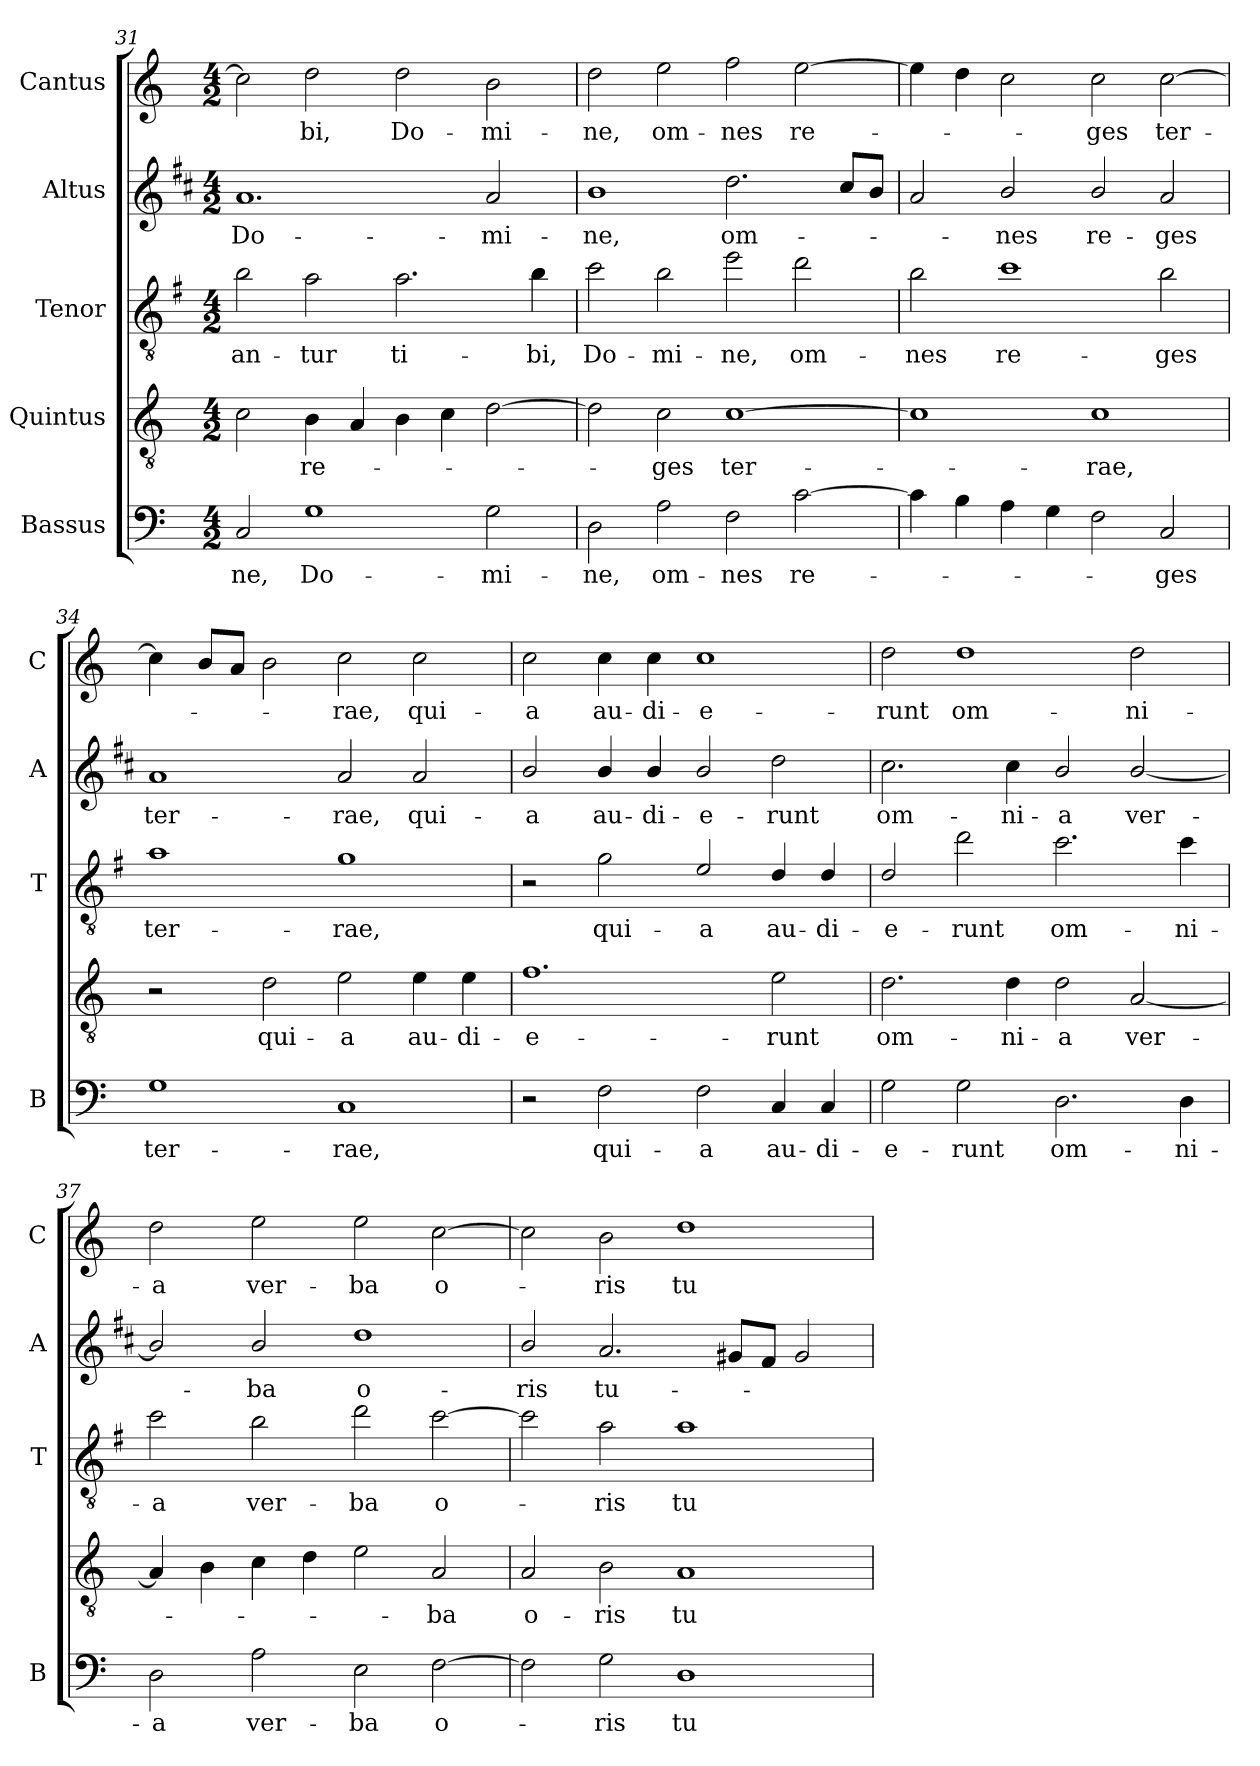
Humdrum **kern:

**kern	**text	**kern	**text	**kern	**text	**kern	**text	**kern	**text
*part5	*part5	*part4	*part4	*part3	*part3	*part2	*part2	*part1	*part1
*staff5	*staff5	*staff4	*staff4	*staff3	*staff3	*staff2	*staff2	*staff1	*staff1
*I"Bassus	*	*I"Quintus	*	*I"Tenor	*	*I"Altus	*	*I"Cantus	*
*I'B	*	*	*	*I'T	*	*I'A	*	*I'C	*
*clefF4	*	*clefGv2	*	*clefGv2	*	*clefG2	*	*clefG2	*
*	*	*	*	*ITrd4c7	*	*ITrd1c2	*	*	*
*k[]	*	*k[]	*	*k[]	*	*k[]	*	*k[]	*
*C:	*	*C:	*	*C:	*	*C:	*	*C:	*
*M4/2	*	*M4/2	*	*M4/2	*	*M4/2	*	*M4/2	*
=31	=31	=31	=31	=31	=31	=31	=31	=31	=31
!	!LO:LY:b	!	!	!	!LO:LY:b	!	!LO:LY:b	!	!
2C/	-ne,	2c\	.	2e\	-an-	1.g	Do-	2cc\]	.
!	!LO:LY:b	!	!LO:LY:b	!	!LO:LY:b	!	!	!	!LO:LY:b
1G	Do-	4B\	re-	2d\	-tur	.	.	2dd\	-bi,
.	.	4A/	.	.	.	.	.	.	.
!	!	!	!	!	!LO:LY:b	!	!	!	!LO:LY:b
.	.	4B\	.	2.d\	ti-	.	.	2dd\	Do-
.	.	4c\	.	.	.	.	.	.	.
!	!LO:LY:b	!	!	!	!	!	!LO:LY:b	!	!LO:LY:b
2G\	-mi-	[2d\	.	.	.	2g/	-mi-	2b\	-mi-
!	!	!	!	!	!LO:LY:b	!	!	!	!
.	.	.	.	4e\	-bi,	.	.	.	.
=32	=32	=32	=32	=32	=32	=32	=32	=32	=32
!	!LO:LY:b	!	!	!	!LO:LY:b	!	!LO:LY:b	!	!LO:LY:b
2D\	-ne,	2d\]	.	2f\	Do-	1a	-ne,	2dd\	-ne,
!	!LO:LY:b	!	!LO:LY:b	!	!LO:LY:b	!	!	!	!LO:LY:b
2A\	om-	2c\	-ges	2e\	-mi-	.	.	2ee\	om-
!	!LO:LY:b	!	!LO:LY:b	!	!LO:LY:b	!	!LO:LY:b	!	!LO:LY:b
2F\	-nes	[1c	ter-	2a\	-ne,	2.cc\	om-	2ff\	-nes
!	!LO:LY:b	!	!	!	!LO:LY:b	!	!	!	!LO:LY:b
[2c\	re-	.	.	2g\	om-	.	.	[2ee\	re-
.	.	.	.	.	.	8b/L	.	.	.
.	.	.	.	.	.	8a/J	.	.	.
=33	=33	=33	=33	=33	=33	=33	=33	=33	=33
!	!	!	!	!	!LO:LY:b	!	!	!	!
4c\]	.	1c]	.	2e\	-nes	2g/	.	4ee\]	.
4B\	.	.	.	.	.	.	.	4dd\	.
!	!	!	!	!	!LO:LY:b	!	!LO:LY:b	!	!
4A\	.	.	.	1f	re-	2a/	-nes	2cc\	.
4G\	.	.	.	.	.	.	.	.	.
!	!	!	!LO:LY:b	!	!	!	!LO:LY:b	!	!LO:LY:b
2F\	.	1c	-rae,	.	.	2a/	re-	2cc\	-ges
!	!LO:LY:b	!	!	!	!LO:LY:b	!	!LO:LY:b	!	!LO:LY:b
2C/	-ges	.	.	2e\	-ges	2g/	-ges	[2cc\	ter-
=34	=34	=34	=34	=34	=34	=34	=34	=34	=34
!	!LO:LY:b	!	!	!	!LO:LY:b	!	!LO:LY:b	!	!
1G	ter-	2r	.	1d	ter-	1g	ter-	4cc\]	.
.	.	.	.	.	.	.	.	8b/L	.
.	.	.	.	.	.	.	.	8a/J	.
!	!	!	!LO:LY:b	!	!	!	!	!	!
.	.	2d\	qui-	.	.	.	.	2b\	.
!	!LO:LY:b	!	!LO:LY:b	!	!LO:LY:b	!	!LO:LY:b	!	!LO:LY:b
1C	-rae,	2e\	-a	1c	-rae,	2g/	-rae,	2cc\	-rae,
!	!	!	!LO:LY:b	!	!	!	!LO:LY:b	!	!LO:LY:b
.	.	4e\	au-	.	.	2g/	qui-	2cc\	qui-
!	!	!	!LO:LY:b	!	!	!	!	!	!
.	.	4e\	-di-	.	.	.	.	.	.
!!LO:PB:g=z
=35	=35	=35	=35	=35	=35	=35	=35	=35	=35
!	!	!	!LO:LY:b	!	!	!	!LO:LY:b	!	!LO:LY:b
2r	.	1.f	-e-	2r	.	2a/	-a	2cc\	-a
!	!LO:LY:b	!	!	!	!LO:LY:b	!	!LO:LY:b	!	!LO:LY:b
2F\	qui-	.	.	2c\	qui-	4a/	au-	4cc\	au-
!	!	!	!	!	!	!	!LO:LY:b	!	!LO:LY:b
.	.	.	.	.	.	4a/	-di-	4cc\	-di-
!	!LO:LY:b	!	!	!	!LO:LY:b	!	!LO:LY:b	!	!LO:LY:b
2F\	-a	.	.	2A/	-a	2a/	-e-	1cc	-e-
!	!LO:LY:b	!	!LO:LY:b	!	!LO:LY:b	!	!LO:LY:b	!	!
4C/	au-	2e\	-runt	4G/	au-	2cc\	-runt	.	.
!	!LO:LY:b	!	!	!	!LO:LY:b	!	!	!	!
4C/	-di-	.	.	4G/	-di-	.	.	.	.
=36	=36	=36	=36	=36	=36	=36	=36	=36	=36
!	!LO:LY:b	!	!LO:LY:b	!	!LO:LY:b	!	!LO:LY:b	!	!LO:LY:b
2G\	-e-	2.d\	om-	2G/	-e-	2.b\	om-	2dd\	-runt
!	!LO:LY:b	!	!	!	!LO:LY:b	!	!	!	!LO:LY:b
2G\	-runt	.	.	2g\	-runt	.	.	1dd	om-
!	!	!	!LO:LY:b	!	!	!	!LO:LY:b	!	!
.	.	4d\	-ni-	.	.	4b\	-ni-	.	.
!	!LO:LY:b	!	!LO:LY:b	!	!LO:LY:b	!	!LO:LY:b	!	!
2.D\	om-	2d\	-a	2.f\	om-	2a/	-a	.	.
!	!	!	!LO:LY:b	!	!	!	!LO:LY:b	!	!LO:LY:b
.	.	[2A/	ver-	.	.	[2a/	ver-	2dd\	-ni-
!	!LO:LY:b	!	!	!	!LO:LY:b	!	!	!	!
4D\	-ni-	.	.	4f\	-ni-	.	.	.	.
=37	=37	=37	=37	=37	=37	=37	=37	=37	=37
!	!LO:LY:b	!	!	!	!LO:LY:b	!	!	!	!LO:LY:b
2D\	-a	4A/]	.	2f\	-a	2a/]	.	2dd\	-a
.	.	4B\	.	.	.	.	.	.	.
!	!LO:LY:b	!	!	!	!LO:LY:b	!	!LO:LY:b	!	!LO:LY:b
2A\	ver-	4c\	.	2e\	ver-	2a/	-ba	2ee\	ver-
.	.	4d\	.	.	.	.	.	.	.
!	!LO:LY:b	!	!	!	!LO:LY:b	!	!LO:LY:b	!	!LO:LY:b
2E\	-ba	2e\	.	2g\	-ba	1cc	o-	2ee\	-ba
!	!LO:LY:b	!	!LO:LY:b	!	!LO:LY:b	!	!	!	!LO:LY:b
[2F\	o-	2A/	-ba	[2f\	o-	.	.	[2cc\	o-
=38	=38	=38	=38	=38	=38	=38	=38	=38	=38
!	!	!	!LO:LY:b	!	!	!	!LO:LY:b	!	!
2F\]	.	2A/	o-	2f\]	.	2a/	-ris	2cc\]	.
!	!LO:LY:b	!	!LO:LY:b	!	!LO:LY:b	!	!LO:LY:b	!	!LO:LY:b
2G\	-ris	2B\	-ris	2d\	-ris	2.g/	tu-	2b\	-ris
!	!LO:LY:b	!	!LO:LY:b	!	!LO:LY:b	!	!	!	!LO:LY:b
1D	tu-	1A	tu-	1d	tu-	.	.	1dd	tu-
.	.	.	.	.	.	8f#X/L	.	.	.
.	.	.	.	.	.	8e/J	.	.	.
.	.	.	.	.	.	2f#/	.	.	.
=	=	=	=	=	=	=	=	=	=
*-	*-	*-	*-	*-	*-	*-	*-	*-	*-
